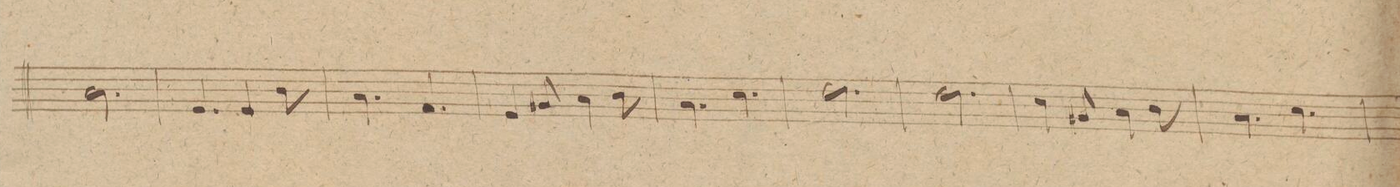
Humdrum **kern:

**kern	**dynam
*I"Oboi 2do	*
*clefG2	*
*k[]	*
*M6/8	*
*2\right	*
2.a\	.
=24	=24
4.e/	.
4e/	.
8b\	.
=25	=25
4.a\	.
4.f/	.
=26	=26
4e/	.
8g#X/	.
4a\	.
8b\	.
=27	=27
4.a\	.
4.cc\	.
=28	=28
2.dd\	.
=29	=29
2.dd\	.
=30	=30
4cc\	.
8g#X/	.
4a\	.
8b\	.
=31	=31
4.a\	.
4.cc\	.
=32	=32
*-	*-
